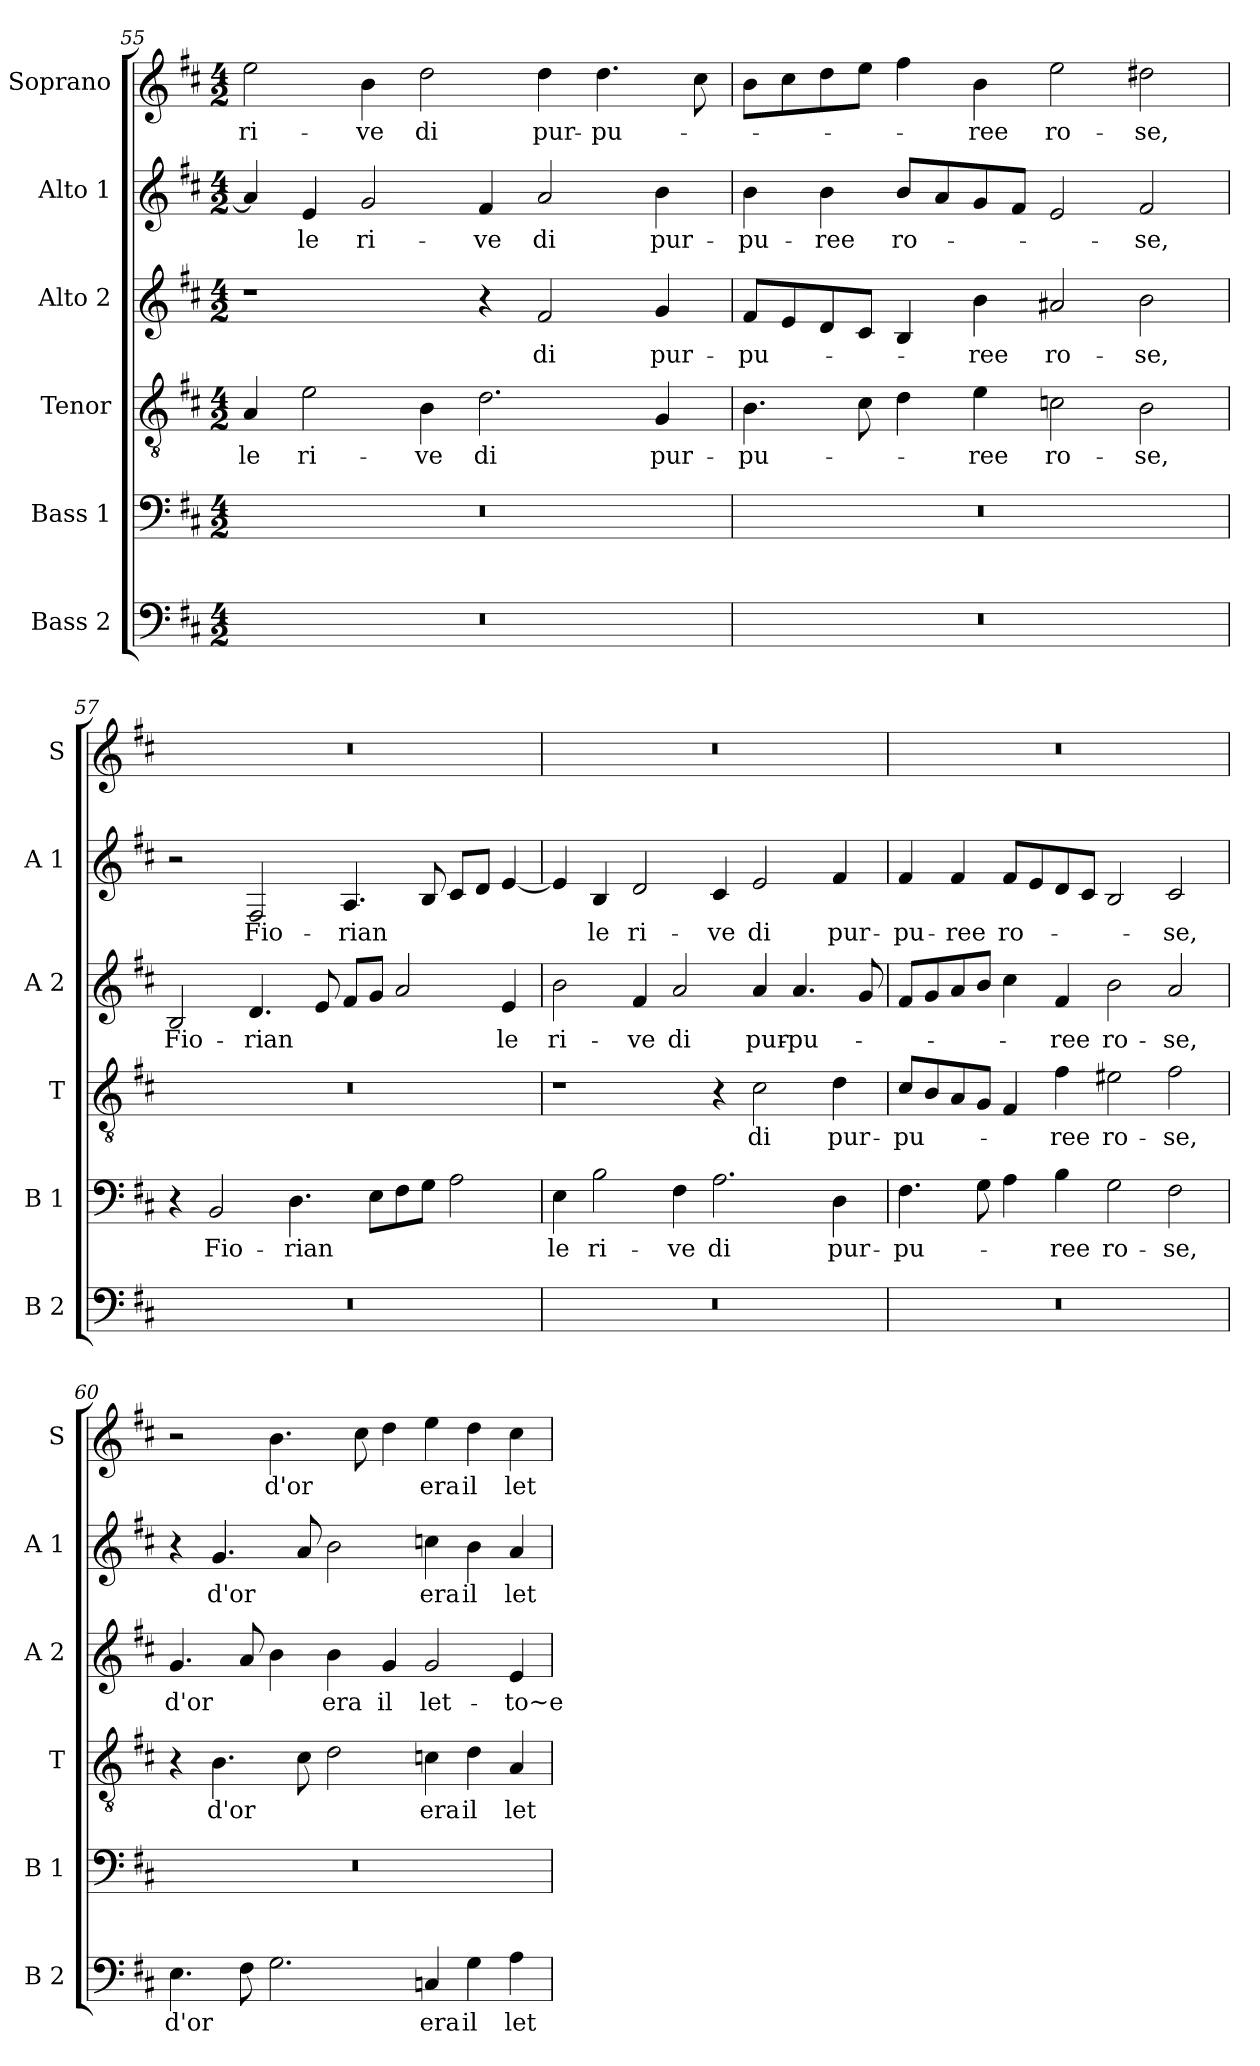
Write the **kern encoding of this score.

**kern	**text	**kern	**text	**kern	**text	**kern	**text	**kern	**text	**kern	**text
*part6	*part6	*part5	*part5	*part4	*part4	*part3	*part3	*part2	*part2	*part1	*part1
*staff6	*staff6	*staff5	*staff5	*staff4	*staff4	*staff3	*staff3	*staff2	*staff2	*staff1	*staff1
*I"Bass 2	*	*I"Bass 1	*	*I"Tenor	*	*I"Alto 2	*	*I"Alto 1	*	*I"Soprano	*
*I'B 2	*	*I'B 1	*	*I'T	*	*I'A 2	*	*I'A 1	*	*I'S	*
!!LO:PB:g=z
*clefF4	*	*clefF4	*	*clefGv2	*	*clefG2	*	*clefG2	*	*clefG2	*
*k[f#c#]	*	*k[f#c#]	*	*k[f#c#]	*	*k[f#c#]	*	*k[f#c#]	*	*k[f#c#]	*
*D:	*	*D:	*	*D:	*	*D:	*	*D:	*	*D:	*
*M4/2	*	*M4/2	*	*M4/2	*	*M4/2	*	*M4/2	*	*M4/2	*
=55	=55	=55	=55	=55	=55	=55	=55	=55	=55	=55	=55
!	!	!	!	!	!LO:LY:b	!	!	!	!	!	!LO:LY:b
0r	.	0r	.	4A/	le	1r	.	4a/]	.	2ee\	ri-
!	!	!	!	!	!LO:LY:b	!	!	!	!LO:LY:b	!	!
.	.	.	.	2e\	ri-	.	.	4e/	le	.	.
!	!	!	!	!	!	!	!	!	!LO:LY:b	!	!LO:LY:b
.	.	.	.	.	.	.	.	2g/	ri-	4b\	-ve
!	!	!	!	!	!LO:LY:b	!	!	!	!	!	!LO:LY:b
.	.	.	.	4B\	-ve	.	.	.	.	2dd\	di
!	!	!	!	!	!LO:LY:b	!	!	!	!LO:LY:b	!	!
.	.	.	.	2.d\	di	4r	.	4f#/	-ve	.	.
!	!	!	!	!	!	!	!LO:LY:b	!	!LO:LY:b	!	!LO:LY:b
.	.	.	.	.	.	2f#/	di	2a/	di	4dd\	pur-
!	!	!	!	!	!	!	!	!	!	!	!LO:LY:b
.	.	.	.	.	.	.	.	.	.	4.dd\	-pu-
!	!	!	!	!	!LO:LY:b	!	!LO:LY:b	!	!LO:LY:b	!	!
.	.	.	.	4G/	pur-	4g/	pur-	4b\	pur-	.	.
.	.	.	.	.	.	.	.	.	.	8cc#\	.
=56	=56	=56	=56	=56	=56	=56	=56	=56	=56	=56	=56
!	!	!	!	!	!LO:LY:b	!	!LO:LY:b	!	!LO:LY:b	!	!
0r	.	0r	.	4.B\	-pu-	8f#/L	-pu-	4b\	-pu-	8b\L	.
.	.	.	.	.	.	8e/	.	.	.	8cc#\	.
!	!	!	!	!	!	!	!	!	!LO:LY:b	!	!
.	.	.	.	.	.	8d/	.	4b\	-ree	8dd\	.
.	.	.	.	8c#\	.	8c#/J	.	.	.	8ee\J	.
!	!	!	!	!	!	!	!	!	!LO:LY:b	!	!
.	.	.	.	4d\	.	4B/	.	8b/L	ro-	4ff#\	.
.	.	.	.	.	.	.	.	8a/	.	.	.
!	!	!	!	!	!LO:LY:b	!	!LO:LY:b	!	!	!	!LO:LY:b
.	.	.	.	4e\	-ree	4b\	-ree	8g/	.	4b\	-ree
.	.	.	.	.	.	.	.	8f#/J	.	.	.
!	!	!	!	!	!LO:LY:b	!	!LO:LY:b	!	!	!	!LO:LY:b
.	.	.	.	2cn\	ro-	2a#X/	ro-	2e/	.	2ee\	ro-
!	!	!	!	!	!LO:LY:b	!	!LO:LY:b	!	!LO:LY:b	!	!LO:LY:b
.	.	.	.	2B\	-se,	2b\	-se,	2f#/	-se,	2dd#X\	-se,
=57	=57	=57	=57	=57	=57	=57	=57	=57	=57	=57	=57
!	!	!	!	!	!	!	!LO:LY:b	!	!	!	!
0r	.	4r	.	0r	.	2B/	Fio-	2r	.	0r	.
!	!	!	!LO:LY:b	!	!	!	!	!	!	!	!
.	.	2BB/	Fio-	.	.	.	.	.	.	.	.
!	!	!	!	!	!	!	!LO:LY:b	!	!LO:LY:b	!	!
.	.	.	.	.	.	4.d/	-rian	2F#/	Fio-	.	.
!	!	!	!LO:LY:b	!	!	!	!	!	!	!	!
.	.	4.D\	-rian	.	.	.	.	.	.	.	.
.	.	.	.	.	.	8e/	.	.	.	.	.
!	!	!	!	!	!	!	!	!	!LO:LY:b	!	!
.	.	.	.	.	.	8f#/L	.	4.A/	-rian	.	.
.	.	8E\L	.	.	.	8g/J	.	.	.	.	.
.	.	8F#\	.	.	.	2a/	.	.	.	.	.
.	.	8G\J	.	.	.	.	.	8B/	.	.	.
.	.	2A\	.	.	.	.	.	8c#/L	.	.	.
.	.	.	.	.	.	.	.	8d/J	.	.	.
!	!	!	!	!	!	!	!LO:LY:b	!	!	!	!
.	.	.	.	.	.	4e/	le	[4e/	.	.	.
!!LO:LB:g=z
=58	=58	=58	=58	=58	=58	=58	=58	=58	=58	=58	=58
!	!	!	!LO:LY:b	!	!	!	!LO:LY:b	!	!	!	!
0r	.	4E\	le	1r	.	2b\	ri-	4e/]	.	0r	.
!	!	!	!LO:LY:b	!	!	!	!	!	!LO:LY:b	!	!
.	.	2B\	ri-	.	.	.	.	4B/	le	.	.
!	!	!	!	!	!	!	!LO:LY:b	!	!LO:LY:b	!	!
.	.	.	.	.	.	4f#/	-ve	2d/	ri-	.	.
!	!	!	!LO:LY:b	!	!	!	!LO:LY:b	!	!	!	!
.	.	4F#\	-ve	.	.	2a/	di	.	.	.	.
!	!	!	!LO:LY:b	!	!	!	!	!	!LO:LY:b	!	!
.	.	2.A\	di	4r	.	.	.	4c#/	-ve	.	.
!	!	!	!	!	!LO:LY:b	!	!LO:LY:b	!	!LO:LY:b	!	!
.	.	.	.	2c#\	di	4a/	pur-	2e/	di	.	.
!	!	!	!	!	!	!	!LO:LY:b	!	!	!	!
.	.	.	.	.	.	4.a/	-pu-	.	.	.	.
!	!	!	!LO:LY:b	!	!LO:LY:b	!	!	!	!LO:LY:b	!	!
.	.	4D\	pur-	4d\	pur-	.	.	4f#/	pur-	.	.
.	.	.	.	.	.	8g/	.	.	.	.	.
=59	=59	=59	=59	=59	=59	=59	=59	=59	=59	=59	=59
!	!	!	!LO:LY:b	!	!LO:LY:b	!	!	!	!LO:LY:b	!	!
0r	.	4.F#\	-pu-	8c#/L	-pu-	8f#/L	.	4f#/	-pu-	0r	.
.	.	.	.	8B/	.	8g/	.	.	.	.	.
!	!	!	!	!	!	!	!	!	!LO:LY:b	!	!
.	.	.	.	8A/	.	8a/	.	4f#/	-ree	.	.
.	.	8G\	.	8G/J	.	8b/J	.	.	.	.	.
!	!	!	!	!	!	!	!	!	!LO:LY:b	!	!
.	.	4A\	.	4F#/	.	4cc#\	.	8f#/L	ro-	.	.
.	.	.	.	.	.	.	.	8e/	.	.	.
!	!	!	!LO:LY:b	!	!LO:LY:b	!	!LO:LY:b	!	!	!	!
.	.	4B\	-ree	4f#\	-ree	4f#/	-ree	8d/	.	.	.
.	.	.	.	.	.	.	.	8c#/J	.	.	.
!	!	!	!LO:LY:b	!	!LO:LY:b	!	!LO:LY:b	!	!	!	!
.	.	2G\	ro-	2e#X\	ro-	2b\	ro-	2B/	.	.	.
!	!	!	!LO:LY:b	!	!LO:LY:b	!	!LO:LY:b	!	!LO:LY:b	!	!
.	.	2F#\	-se,	2f#\	-se,	2a/	-se,	2c#/	-se,	.	.
=60	=60	=60	=60	=60	=60	=60	=60	=60	=60	=60	=60
!	!LO:LY:b	!	!	!	!	!	!LO:LY:b	!	!	!	!
4.E\	d'or	0r	.	4r	.	4.g/	d'or	4r	.	2r	.
!	!	!	!	!	!LO:LY:b	!	!	!	!LO:LY:b	!	!
.	.	.	.	4.B\	d'or	.	.	4.g/	d'or	.	.
8F#\	.	.	.	.	.	8a/	.	.	.	.	.
!	!	!	!	!	!	!	!	!	!	!	!LO:LY:b
2.G\	.	.	.	.	.	4b\	.	.	.	4.b\	d'or
.	.	.	.	8c#\	.	.	.	8a/	.	.	.
!	!	!	!	!	!	!	!LO:LY:b	!	!	!	!
.	.	.	.	2d\	.	4b\	era	2b\	.	.	.
.	.	.	.	.	.	.	.	.	.	8cc#\	.
!	!	!	!	!	!	!	!LO:LY:b	!	!	!	!
.	.	.	.	.	.	4g/	il	.	.	4dd\	.
!	!LO:LY:b	!	!	!	!LO:LY:b	!	!LO:LY:b	!	!LO:LY:b	!	!LO:LY:b
4Cn/	era	.	.	4cn\	era	2g/	let-	4ccn\	era	4ee\	era
!	!LO:LY:b	!	!	!	!LO:LY:b	!	!	!	!LO:LY:b	!	!LO:LY:b
4G\	il	.	.	4d\	il	.	.	4b\	il	4dd\	il
!	!LO:LY:b	!	!	!	!LO:LY:b	!	!LO:LY:b	!	!LO:LY:b	!	!LO:LY:b
4A\	let-	.	.	4A/	let-	4e/	-to~e	4a/	let-	4cc#\	let-
=	=	=	=	=	=	=	=	=	=	=	=
*-	*-	*-	*-	*-	*-	*-	*-	*-	*-	*-	*-
